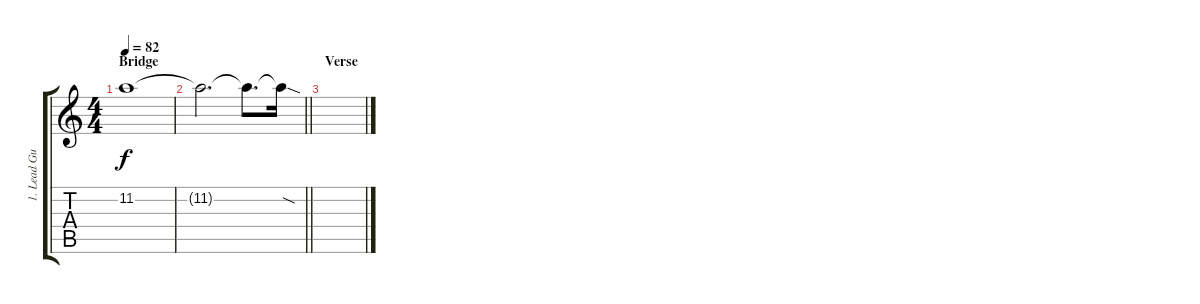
\track ("1. Lead Guitar" "1. Lead Gu") {instrument distortionguitar}
\staff {score tabs}
\tuning (Eb4 Bb3 Gb3 Db3 Ab2 Eb2) {hide}
\ts (4 4)
\section ("" "Bridge")
\tempo 82
\clef g2
\ks c
11.2.1{dy f volume 7} |
\barLineRight lightlight
11.2{t}.2{d} 11.2{t}.8{d} 11.2{sod t}.16{volume 12} |
\section ("" "Verse")
